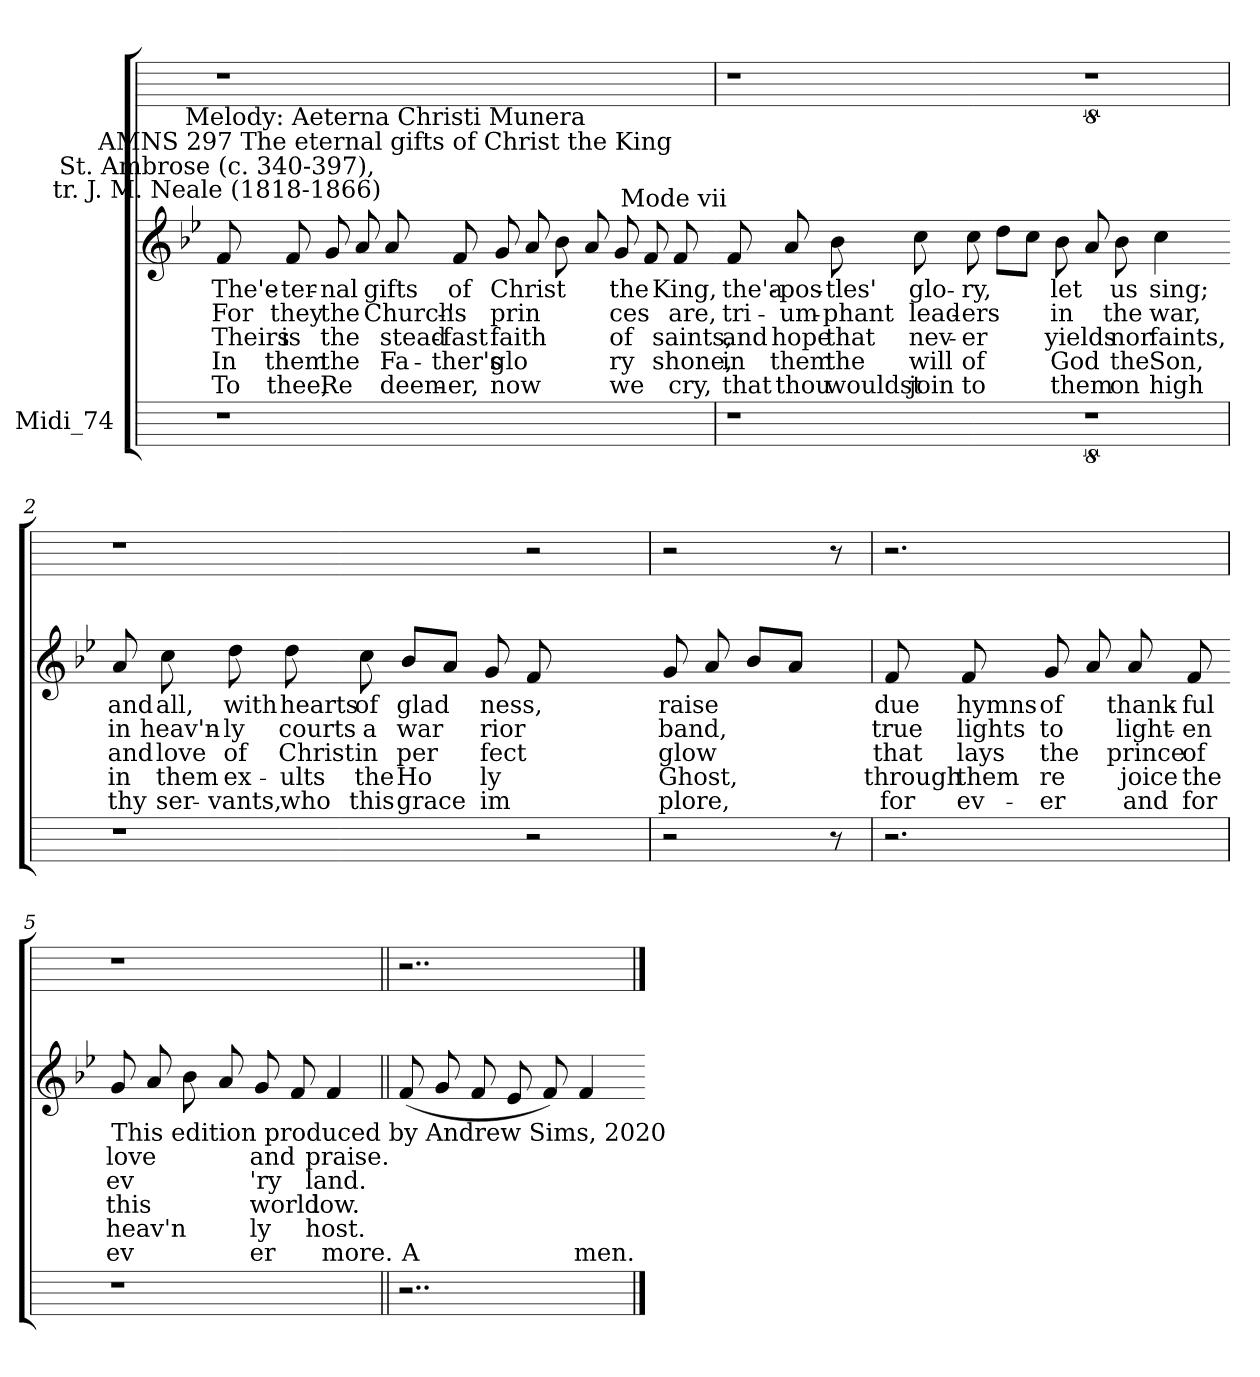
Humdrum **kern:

**kern	**kern	**text	**text	**text	**text	**text	**kern
*part3	*part2	*part2	*part2	*part2	*part2	*part2	*part1
*staff3	*staff2	*staff2	*staff2	*staff2	*staff2	*staff2	*staff1
*I"Midi_74	*	*	*	*	*	*	*
*	*clefG2	*	*	*	*	*	*
*	*k[b-e-]	*	*	*	*	*	*
*	*B-:	*	*	*	*	*	*
=	=	=	=	=	=	=	=
!	!LO:TX:a:cj:t=St. Ambrose (c. 340-397),\ntr. J. M. Neale (1818-1866)	!	!	!	!	!	!
!	!	!LO:LY:b	!LO:LY:b	!LO:LY:b	!LO:LY:b	!LO:LY:b	!
1r	8f	The'e-	-For	Theirs	In	To	1r
!	!	!LO:LY:b	!LO:LY:b	!LO:LY:b	!LO:LY:b	!LO:LY:b	!
.	8f	ter-	-they	is	them	thee,	.
!	!	!LO:LY:b	!LO:LY:b	!LO:LY:b	!LO:LY:b	!LO:LY:b	!
.	8g	nal	the	the	the	Re	.
.	8a	.	.	.	.	.	.
!	!LO:TX:a:cj:t=AMNS 297 The eternal gifts of Christ the King	!	!	!	!	!	!
!	!LO:TX:a:cj:t=Melody&colon; Aeterna Christi Munera	!	!	!	!	!	!
!	!	!LO:LY:b	!LO:LY:b	!LO:LY:b	!LO:LY:b	!LO:LY:b	!
.	8a	gifts	Church-	-stead-	-Fa-	-deem-	.
!	!	!LO:LY:b	!LO:LY:b	!LO:LY:b	!LO:LY:b	!LO:LY:b	!
.	8f	-of	's	fast	ther's	er,	.
!	!	!LO:LY:b	!LO:LY:b	!LO:LY:b	!LO:LY:b	!LO:LY:b	!
.	8g	Christ	prin	faith	glo	now	.
.	8a	.	.	.	.	.	.
2ryy	8b-	.	.	.	.	.	2ryy
.	8a	.	.	.	.	.	.
!	!	!LO:LY:b	!LO:LY:b	!LO:LY:b	!LO:LY:b	!LO:LY:b	!
.	8g	the	ces	of	ry	we	.
.	8f	.	.	.	.	.	.
!	!LO:TX:a:cj:t=Mode vii	!	!	!	!	!	!
!	!	!LO:LY:b	!LO:LY:b	!LO:LY:b	!LO:LY:b	!LO:LY:b	!
8ryy	8f	King,	are,	saints,	shone,	cry,	8ryy
!!LO:LB:g=z
=1	=1-	=1	=1	=1	=1	=1	=1
!	!	!LO:LY:b	!LO:LY:b	!LO:LY:b	!LO:LY:b	!LO:LY:b	!
1r	8f	the'a-	-tri-	-and	in	that	1r
!	!	!LO:LY:b	!LO:LY:b	!LO:LY:b	!LO:LY:b	!LO:LY:b	!
.	8a	pos-	-um-	-hope	them	thou	.
!	!	!LO:LY:b	!LO:LY:b	!LO:LY:b	!LO:LY:b	!LO:LY:b	!
.	8b-	tles'	phant	that	the	wouldst	.
!	!	!LO:LY:b	!LO:LY:b	!LO:LY:b	!LO:LY:b	!LO:LY:b	!
.	8cc	glo-	-lead-	-nev-	-will	join	.
!	!	!LO:LY:b	!LO:LY:b	!LO:LY:b	!LO:LY:b	!LO:LY:b	!
.	8cc	ry,	ers	er	of	to	.
.	8ddL	.	.	.	.	.	.
.	8ccJ	.	.	.	.	.	.
!	!	!LO:LY:b	!LO:LY:b	!LO:LY:b	!LO:LY:b	!LO:LY:b	!
.	8b-	let	in	yields	God	them	.
8%5r	8a	.	.	.	.	.	8%5r
!	!	!LO:LY:b	!LO:LY:b	!LO:LY:b	!LO:LY:b	!LO:LY:b	!
.	8b-	us	the	nor	the	on	.
!	!	!LO:LY:b	!LO:LY:b	!LO:LY:b	!LO:LY:b	!LO:LY:b	!
.	4cc	sing;	war,	faints,	Son,	high	.
.	8ryy	.	.	.	.	.	.
!!LO:LB:g=z
=2	=2-	=2	=2	=2	=2	=2	=2
!	!	!LO:LY:b	!LO:LY:b	!LO:LY:b	!LO:LY:b	!LO:LY:b	!
1r	8a	and	in	and	in	thy	1r
!	!	!LO:LY:b	!LO:LY:b	!LO:LY:b	!LO:LY:b	!LO:LY:b	!
.	8cc	all,	heav'n-	-love	them	ser-	.
!	!	!LO:LY:b	!LO:LY:b	!LO:LY:b	!LO:LY:b	!LO:LY:b	!
.	8dd	-with	ly	of	ex-	-vants,	.
!	!	!LO:LY:b	!LO:LY:b	!LO:LY:b	!LO:LY:b	!LO:LY:b	!
.	8dd	hearts	courts	Christ	ults	who	.
!	!	!LO:LY:b	!LO:LY:b	!LO:LY:b	!LO:LY:b	!LO:LY:b	!
.	8cc	of	a	in	the	this	.
!	!	!LO:LY:b	!LO:LY:b	!LO:LY:b	!LO:LY:b	!LO:LY:b	!
.	8b-L	glad	war	per	Ho	grace	.
.	8aJ	.	.	.	.	.	.
!	!	!LO:LY:b	!LO:LY:b	!LO:LY:b	!LO:LY:b	!LO:LY:b	!
.	8g	ness,	rior	fect	ly	im	.
2r	8f	.	.	.	.	.	2r
.	4.ryy	.	.	.	.	.	.
!!LO:LB:g=z
=3	=3-	=3	=3	=3	=3	=3	=3
!	!	!LO:LY:b	!LO:LY:b	!LO:LY:b	!LO:LY:b	!LO:LY:b	!
2r	8g	raise	band,	glow	Ghost,	plore,	2r
.	8a	.	.	.	.	.	.
.	8b-L	.	.	.	.	.	.
.	8aJ	.	.	.	.	.	.
8r	8ryy	.	.	.	.	.	8r
=4	=4	=4	=4	=4	=4	=4	=4
!	!	!LO:LY:b	!LO:LY:b	!LO:LY:b	!LO:LY:b	!LO:LY:b	!
2.r	8f	due	true	that	through	for	2.r
!	!	!LO:LY:b	!LO:LY:b	!LO:LY:b	!LO:LY:b	!LO:LY:b	!
.	8f	hymns	lights	lays	them	ev-	.
!	!	!LO:LY:b	!LO:LY:b	!LO:LY:b	!LO:LY:b	!LO:LY:b	!
.	8g	-of	to	the	re	er	.
.	8a	.	.	.	.	.	.
!	!	!LO:LY:b	!LO:LY:b	!LO:LY:b	!LO:LY:b	!LO:LY:b	!
.	8a	thank-	-light-	-prince	joice	and	.
!	!	!LO:LY:b	!LO:LY:b	!LO:LY:b	!LO:LY:b	!LO:LY:b	!
.	8f	ful	en	of	the	for	.
!!LO:LB:g=z
=5	=5-	=5	=5	=5	=5	=5	=5
!	!LO:TX:b:t=This edition produced by Andrew Sims, 2020	!	!	!	!	!	!
!	!	!LO:LY:b	!LO:LY:b	!LO:LY:b	!LO:LY:b	!LO:LY:b	!
1r	8g	love	ev	this	heav'n	ev	1r
.	8a	.	.	.	.	.	.
.	8b-	.	.	.	.	.	.
.	8a	.	.	.	.	.	.
!	!	!LO:LY:b	!LO:LY:b	!LO:LY:b	!LO:LY:b	!LO:LY:b	!
.	8g	and	'ry	world	ly	er	.
.	8f	.	.	.	.	.	.
!	!	!LO:LY:b	!LO:LY:b	!LO:LY:b	!LO:LY:b	!LO:LY:b	!
.	4f	praise.	land.	low.	host.	more.	.
=6||	=6||	=6||	=6||	=6||	=6||	=6||	=6||
!	!	!	!	!	!	!LO:LY:b	!
2..r	(<8f	.	.	.	.	A	2..r
.	8g	.	.	.	.	.	.
.	8f	.	.	.	.	.	.
.	8e-	.	.	.	.	.	.
.	8f)	.	.	.	.	.	.
!	!	!	!	!	!	!LO:LY:b	!
.	4f	.	.	.	.	men.	.
==	=-	==	==	==	==	==	==
*-	*-	*-	*-	*-	*-	*-	*-
